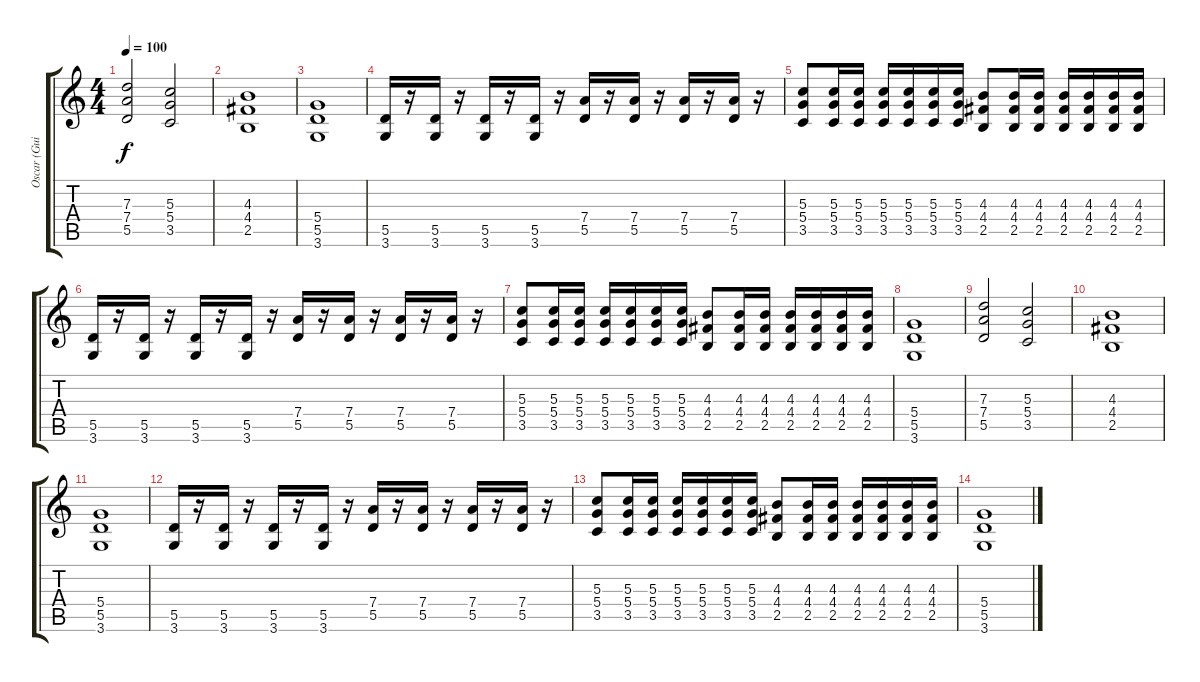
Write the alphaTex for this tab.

\track ("Oscar (Guitar II)" "Oscar (Gui") {instrument overdrivenguitar}
\staff {score tabs}
\tuning (E4 B3 G3 D3 A2 E2) {hide}
\ts (4 4)
\tempo 100
\clef g2
\ks c
(7.3 7.4 5.5).2{dy f} (5.3 5.4 3.5).2 |
(4.3 4.4 2.5).1 |
(5.4 5.5 3.6).1 |
(5.5 3.6).16 r.16 (5.5 3.6).16 r.16 (5.5 3.6).16 r.16 (5.5 3.6).16 r.16 (7.4 5.5).16 r.16 (7.4 5.5).16 r.16 (7.4 5.5).16 r.16 (7.4 5.5).16 r.16 |
(5.3 5.4 3.5).8 (5.3 5.4 3.5).16 (5.3 5.4 3.5).16 (5.3 5.4 3.5).16 (5.3 5.4 3.5).16 (5.3 5.4 3.5).16 (5.3 5.4 3.5).16 (4.3 4.4 2.5).8 (4.3 4.4 2.5).16 (4.3 4.4 2.5).16 (4.3 4.4 2.5).16 (4.3 4.4 2.5).16 (4.3 4.4 2.5).16 (4.3 4.4 2.5).16 |
(5.5 3.6).16 r.16 (5.5 3.6).16 r.16 (5.5 3.6).16 r.16 (5.5 3.6).16 r.16 (7.4 5.5).16 r.16 (7.4 5.5).16 r.16 (7.4 5.5).16 r.16 (7.4 5.5).16 r.16 |
(5.3 5.4 3.5).8 (5.3 5.4 3.5).16 (5.3 5.4 3.5).16 (5.3 5.4 3.5).16 (5.3 5.4 3.5).16 (5.3 5.4 3.5).16 (5.3 5.4 3.5).16 (4.3 4.4 2.5).8 (4.3 4.4 2.5).16 (4.3 4.4 2.5).16 (4.3 4.4 2.5).16 (4.3 4.4 2.5).16 (4.3 4.4 2.5).16 (4.3 4.4 2.5).16 |
(5.4 5.5 3.6).1 |
(7.3 7.4 5.5).2 (5.3 5.4 3.5).2 |
(4.3 4.4 2.5).1 |
(5.4 5.5 3.6).1 |
(5.5 3.6).16 r.16 (5.5 3.6).16 r.16 (5.5 3.6).16 r.16 (5.5 3.6).16 r.16 (7.4 5.5).16 r.16 (7.4 5.5).16 r.16 (7.4 5.5).16 r.16 (7.4 5.5).16 r.16 |
(5.3 5.4 3.5).8 (5.3 5.4 3.5).16 (5.3 5.4 3.5).16 (5.3 5.4 3.5).16 (5.3 5.4 3.5).16 (5.3 5.4 3.5).16 (5.3 5.4 3.5).16 (4.3 4.4 2.5).8 (4.3 4.4 2.5).16 (4.3 4.4 2.5).16 (4.3 4.4 2.5).16 (4.3 4.4 2.5).16 (4.3 4.4 2.5).16 (4.3 4.4 2.5).16 |
(5.4 5.5 3.6).1
